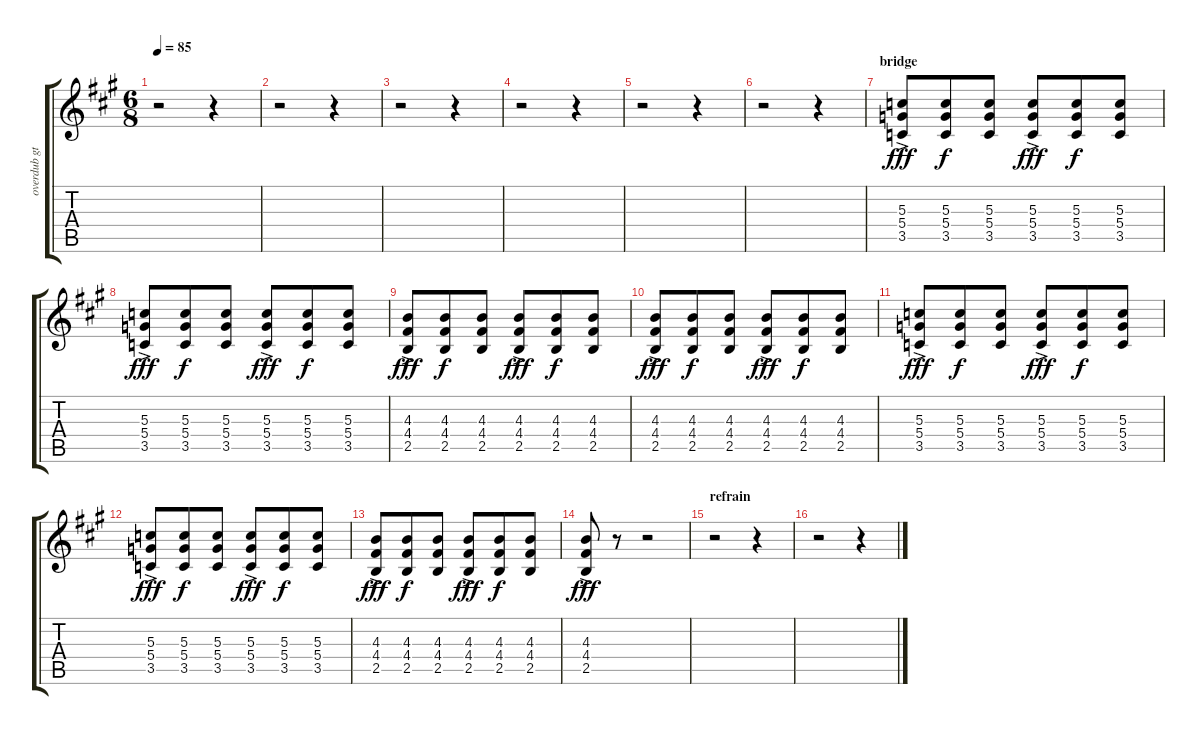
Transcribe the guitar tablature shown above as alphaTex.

\track ("overdub gtr I" "overdub gt") {instrument electricguitarmuted}
\staff {score tabs}
\tuning (E4 B3 G3 D3 A2 E2) {hide}
\ts (6 8)
\tempo 85
\clef g2
\ks f#minor
r.2{dy fff} r.4 |
r.2 r.4 |
r.2 r.4 |
r.2 r.4 |
r.2 r.4 |
r.2 r.4 |
\section ("" "bridge")
(5.3{ac} 5.4{ac} 3.5{ac}).8 (5.3 5.4 3.5).8{dy f} (5.3 5.4 3.5).8 (5.3{ac} 5.4{ac} 3.5{ac}).8{dy fff} (5.3 5.4 3.5).8{dy f} (5.3 5.4 3.5).8 |
(5.3{ac} 5.4{ac} 3.5{ac}).8{dy fff} (5.3 5.4 3.5).8{dy f} (5.3 5.4 3.5).8 (5.3{ac} 5.4{ac} 3.5{ac}).8{dy fff} (5.3 5.4 3.5).8{dy f} (5.3 5.4 3.5).8 |
(4.3{ac} 4.4{ac} 2.5{ac}).8{dy fff} (4.3 4.4 2.5).8{dy f} (4.3 4.4 2.5).8 (4.3{ac} 4.4{ac} 2.5{ac}).8{dy fff} (4.3 4.4 2.5).8{dy f} (4.3 4.4 2.5).8 |
(4.3{ac} 4.4{ac} 2.5{ac}).8{dy fff} (4.3 4.4 2.5).8{dy f} (4.3 4.4 2.5).8 (4.3{ac} 4.4{ac} 2.5{ac}).8{dy fff} (4.3 4.4 2.5).8{dy f} (4.3 4.4 2.5).8 |
(5.3{ac} 5.4{ac} 3.5{ac}).8{dy fff} (5.3 5.4 3.5).8{dy f} (5.3 5.4 3.5).8 (5.3{ac} 5.4{ac} 3.5{ac}).8{dy fff} (5.3 5.4 3.5).8{dy f} (5.3 5.4 3.5).8 |
(5.3{ac} 5.4{ac} 3.5{ac}).8{dy fff} (5.3 5.4 3.5).8{dy f} (5.3 5.4 3.5).8 (5.3{ac} 5.4{ac} 3.5{ac}).8{dy fff} (5.3 5.4 3.5).8{dy f} (5.3 5.4 3.5).8 |
(4.3{ac} 4.4{ac} 2.5{ac}).8{dy fff} (4.3 4.4 2.5).8{dy f} (4.3 4.4 2.5).8 (4.3{ac} 4.4{ac} 2.5{ac}).8{dy fff} (4.3 4.4 2.5).8{dy f} (4.3 4.4 2.5).8 |
(4.3{ac} 4.4{ac} 2.5{ac}).8{dy fff} r.8 r.2 |
\section ("" "refrain")
r.2 r.4 |
r.2 r.4
